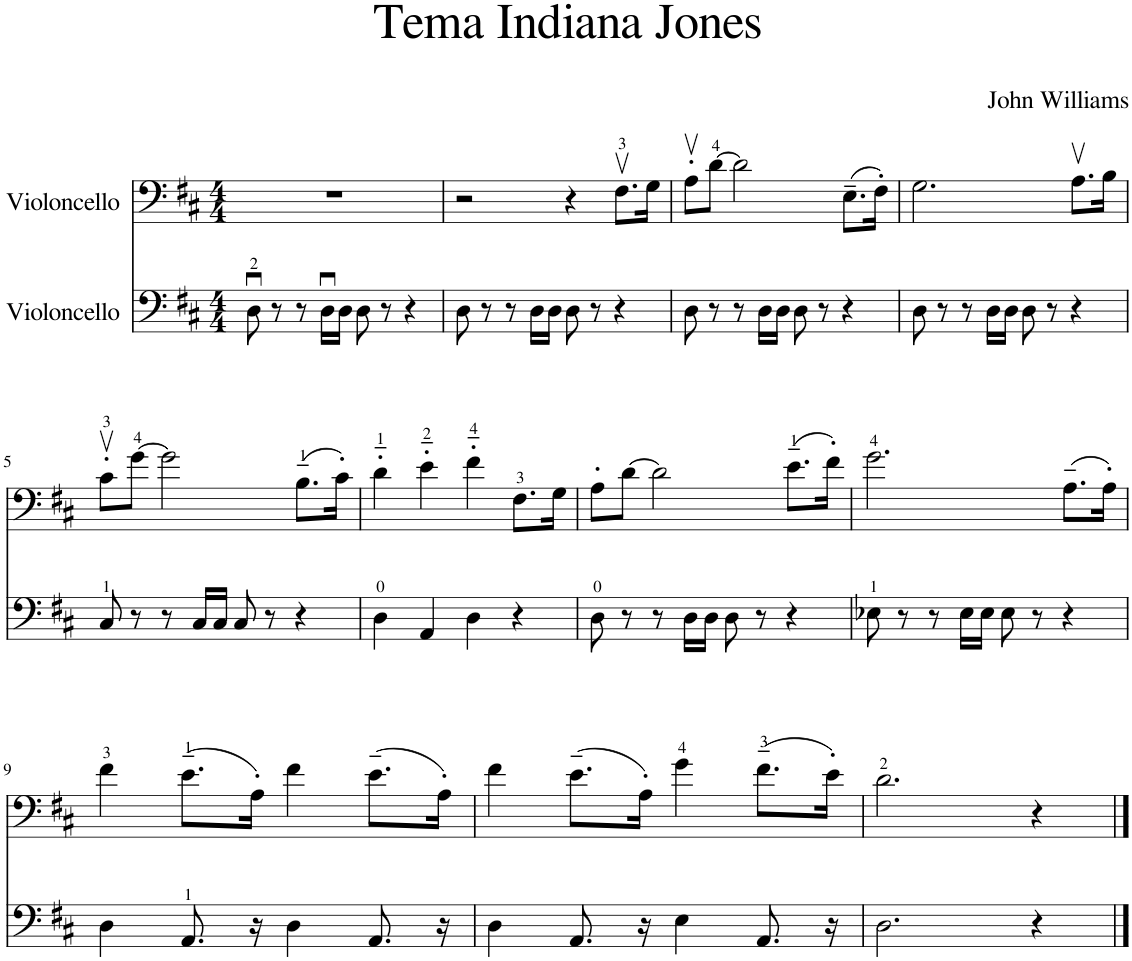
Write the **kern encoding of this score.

**kern	**kern
*part2	*part1
*staff2	*staff1
*I"Violoncello	*I"Violoncello
*I'Vc	*I'Vc
*clefF4	*clefF4
*k[f#c#]	*k[f#c#]
*M4/4	*M4/4
=1	=1
8Du\	1r
8r	.
8r	.
16Du\LL	.
16D\JJ	.
8D\	.
8r	.
4r	.
=2	=2
8D\	2r
8r	.
8r	.
16D\LL	.
16D\JJ	.
8D\	4r
8r	.
4r	8.F#v\L
.	16G\Jk
=3	=3
8D\	8Av'\L
8r	[8d\J
8r	2d\]
16D\LL	.
16D\JJ	.
8D\	.
8r	.
4r	(8.E~\L
.	16F#'\Jk)
=4	=4
8D\	2.G\
8r	.
8r	.
16D\LL	.
16D\JJ	.
8D\	.
8r	.
4r	8.Av\L
.	16B\Jk
!!LO:LB:g=z
=5	=5
8C#/	8c#v'\L
8r	[8g\J
8r	2g\]
16C#/LL	.
16C#/JJ	.
8C#/	.
8r	.
4r	(8.B~\L
.	16c#'\Jk)
=6	=6
4D\	4d'~\
4AA/	4e'~\
4D\	4f#'~\
4r	8.F#\L
.	16G\Jk
=7	=7
8D\	8A'\L
8r	[8d\J
8r	2d\]
16D\LL	.
16D\JJ	.
8D\	.
8r	.
4r	(8.e~\L
.	16f#'\Jk)
=8	=8
8E-X\	2.g\
8r	.
8r	.
16E-\LL	.
16E-\JJ	.
8E-\	.
8r	.
4r	(8.A~\L
.	16A'\Jk)
!!LO:LB:g=z
=9	=9
4D\	4f#\
8.AA/	(8.e~\L
16r	16A'\Jk)
4D\	4f#\
8.AA/	(8.e~\L
16r	16A'\Jk)
=10	=10
4D\	4f#\
8.AA/	(8.e~\L
16r	16A'\Jk)
4E\	4g\
8.AA/	(8.f#~\L
16r	16e'\Jk)
=11	=11
2.D\	2.d\
4r	4r
==	==
*-	*-
